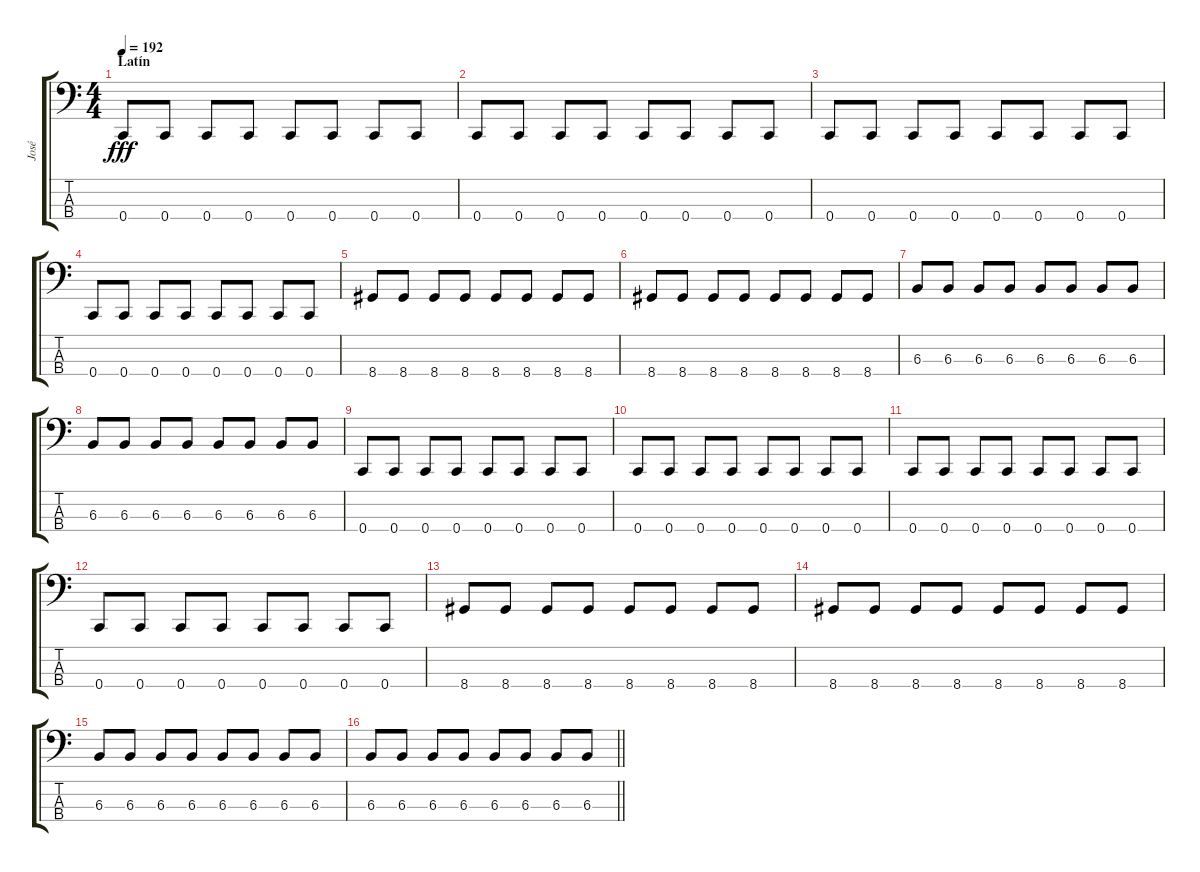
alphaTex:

\track ("José" "José") {instrument electricbassfinger}
\staff {score tabs}
\tuning (Eb2 Bb1 F1 C1) {hide}
\ts (4 4)
\section ("" "Latín")
\tempo 192
\clef f4
\ks c
0.4.8{dy fff} 0.4.8 0.4.8 0.4.8 0.4.8 0.4.8 0.4.8 0.4.8 |
0.4.8 0.4.8 0.4.8 0.4.8 0.4.8 0.4.8 0.4.8 0.4.8 |
0.4.8 0.4.8 0.4.8 0.4.8 0.4.8 0.4.8 0.4.8 0.4.8 |
0.4.8 0.4.8 0.4.8 0.4.8 0.4.8 0.4.8 0.4.8 0.4.8 |
8.4.8 8.4.8 8.4.8 8.4.8 8.4.8 8.4.8 8.4.8 8.4.8 |
8.4.8 8.4.8 8.4.8 8.4.8 8.4.8 8.4.8 8.4.8 8.4.8 |
6.3.8 6.3.8 6.3.8 6.3.8 6.3.8 6.3.8 6.3.8 6.3.8 |
6.3.8 6.3.8 6.3.8 6.3.8 6.3.8 6.3.8 6.3.8 6.3.8 |
0.4.8 0.4.8 0.4.8 0.4.8 0.4.8 0.4.8 0.4.8 0.4.8 |
0.4.8 0.4.8 0.4.8 0.4.8 0.4.8 0.4.8 0.4.8 0.4.8 |
0.4.8 0.4.8 0.4.8 0.4.8 0.4.8 0.4.8 0.4.8 0.4.8 |
0.4.8 0.4.8 0.4.8 0.4.8 0.4.8 0.4.8 0.4.8 0.4.8 |
8.4.8 8.4.8 8.4.8 8.4.8 8.4.8 8.4.8 8.4.8 8.4.8 |
8.4.8 8.4.8 8.4.8 8.4.8 8.4.8 8.4.8 8.4.8 8.4.8 |
6.3.8 6.3.8 6.3.8 6.3.8 6.3.8 6.3.8 6.3.8 6.3.8 |
\barLineRight lightlight
6.3.8 6.3.8 6.3.8 6.3.8 6.3.8 6.3.8 6.3.8 6.3.8
